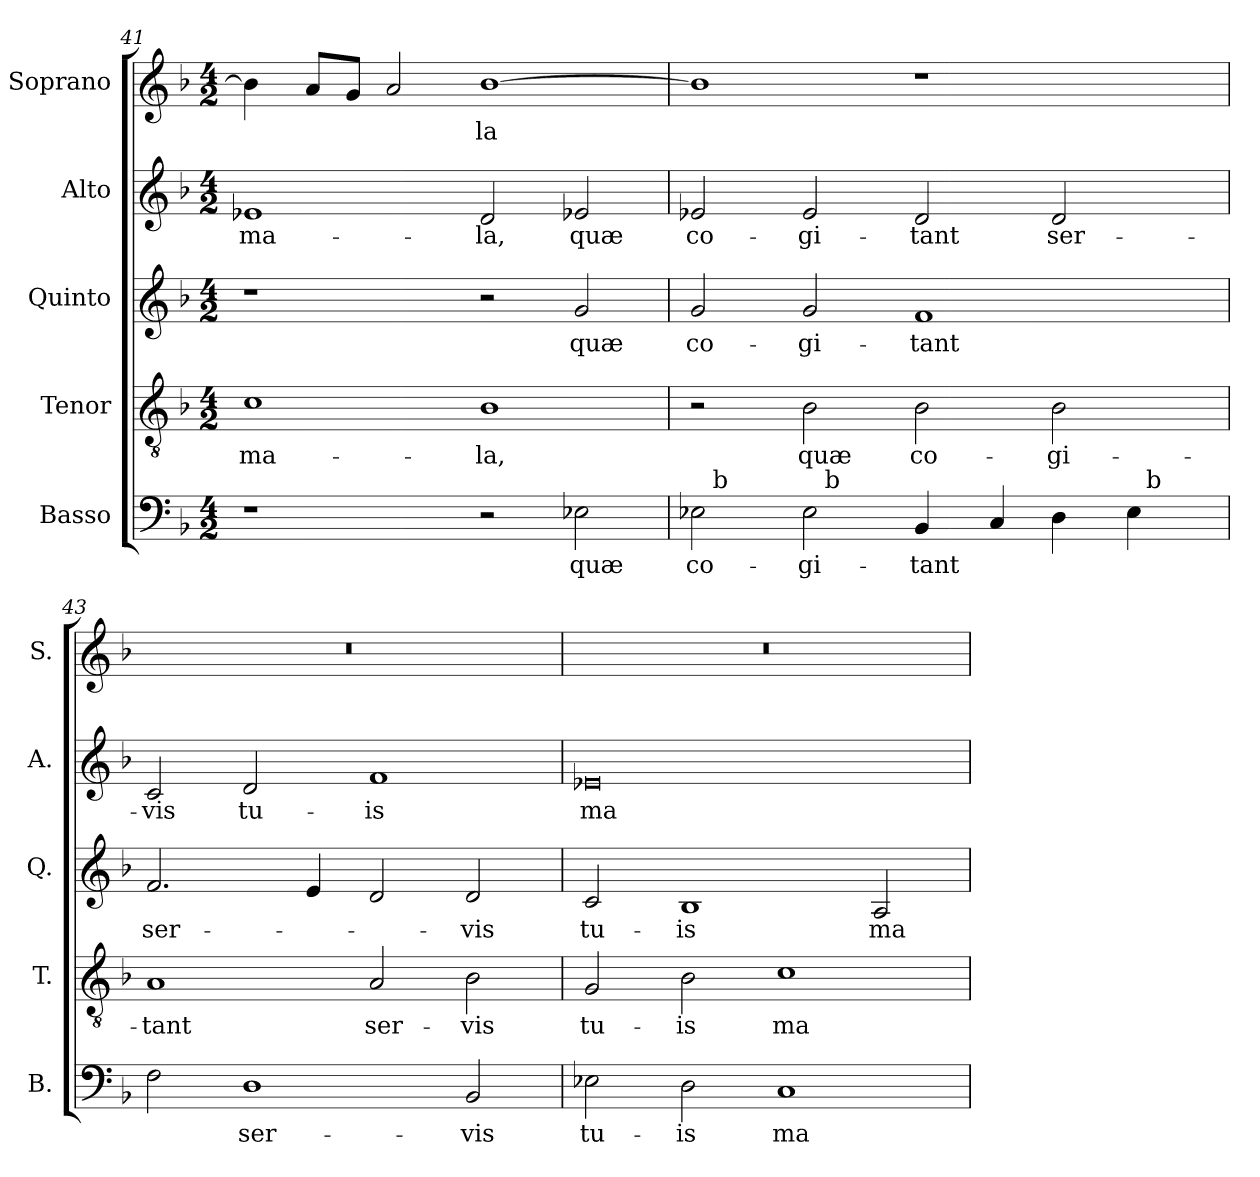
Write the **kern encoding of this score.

**kern	**text	**kern	**text	**kern	**text	**kern	**text	**kern	**text
*part5	*part5	*part4	*part4	*part3	*part3	*part2	*part2	*part1	*part1
*staff5	*staff5	*staff4	*staff4	*staff3	*staff3	*staff2	*staff2	*staff1	*staff1
*I"Basso	*	*I"Tenor	*	*I"Quinto	*	*I"Alto	*	*I"Soprano	*
*I'B.	*	*I'T.	*	*I'Q.	*	*I'A.	*	*I'S.	*
*clefF4	*	*clefGv2	*	*clefG2	*	*clefG2	*	*clefG2	*
*	*	*ITrd7c12	*	*	*	*	*	*	*
*k[b-]	*	*k[b-]	*	*k[b-]	*	*k[b-]	*	*k[b-]	*
*F:	*	*F:	*	*F:	*	*F:	*	*F:	*
*M4/2	*	*M4/2	*	*M4/2	*	*M4/2	*	*M4/2	*
=41	=41	=41	=41	=41	=41	=41	=41	=41	=41
!	!	!	!LO:LY:b:color=#000000	!	!	!	!	!	!
!	!	!	!	!	!	!	!LO:LY:b:color=#000000	!	!
1r	.	1Ci	ma-	1r	.	1e-Xi	ma-	4b-i\]	.
.	.	.	.	.	.	.	.	8ai/L	.
.	.	.	.	.	.	.	.	8gi/J	.
.	.	.	.	.	.	.	.	2ai/	.
!	!	!	!LO:LY:b:color=#000000	!	!	!	!	!	!
!	!	!	!	!	!	!	!LO:LY:b:color=#000000	!	!
!	!	!	!	!	!	!	!	!	!LO:LY:b:color=#000000
2r	.	1BB-i	-la,	2r	.	2di/	-la,	[1b-i	-la
!	!LO:LY:b:color=#000000	!	!	!	!	!	!	!	!
!	!	!	!	!	!LO:LY:b:color=#000000	!	!	!	!
!	!	!	!	!	!	!	!LO:LY:b:color=#000000	!	!
2E-Xi\	quæ	.	.	2gi/	quæ	2e-Xi/	quæ	.	.
!!LO:LB:g=z
=42	=42	=42	=42	=42	=42	=42	=42	=42	=42
!	!LO:LY:b:color=#000000	!	!	!	!	!	!	!	!
!	!	!	!	!	!LO:LY:b:color=#000000	!	!	!	!
!	!	!	!	!	!	!	!LO:LY:b:color=#000000	!	!
*^	*	*	*	*	*	*	*	*	*
*	*^	*	*	*	*	*	*	*	*	*
2E-i\	32ryy	2ryy	co-	2r	.	2gi/	co-	2e-Xi/	co-	1b-i]	.
.	256ryy	.	.	.	.	.	.	.	.	.	.
!	!LO:TX:a:t=b	!	!	!	!	!	!	!	!	!	!
.	1ryy	.	.	.	.	.	.	.	.	.	.
!	!	!	!LO:LY:b:color=#000000	!	!	!	!	!	!	!	!
!	!	!	!	!	!LO:LY:b:color=#000000	!	!	!	!	!	!
!	!	!	!	!	!	!	!LO:LY:b:color=#000000	!	!	!	!
!	!	!	!	!	!	!	!	!	!LO:LY:b:color=#000000	!	!
2E-i\	.	32ryy	-gi-	2BB-i\	quæ	2gi/	-gi-	2e-i/	-gi-	.	.
.	.	256ryy	.	.	.	.	.	.	.	.	.
!	!	!LO:TX:a:t=b	!	!	!	!	!	!	!	!	!
.	.	1ryy	.	.	.	.	.	.	.	.	.
!	!	!	!LO:LY:b:color=#000000	!	!	!	!	!	!	!	!
!	!	!	!	!	!LO:LY:b:color=#000000	!	!	!	!	!	!
!	!	!	!	!	!	!	!LO:LY:b:color=#000000	!	!	!	!
!	!	!	!	!	!	!	!	!	!LO:LY:b:color=#000000	!	!
4BB-i/	.	.	-tant	2BB-i\	co-	1fi	-tant	2di/	-tant	1r	.
.	2ryy	.	.	.	.	.	.	.	.	.	.
4Ci/	.	.	.	.	.	.	.	.	.	.	.
!	!	!	!	!	!LO:LY:b:color=#000000	!	!	!	!	!	!
!	!	!	!	!	!	!	!	!	!LO:LY:b:color=#000000	!	!
4Di\	.	.	.	2BB-i\	-gi-	.	.	2di/	ser-	.	.
.	4ryy	4ryy	.	.	.	.	.	.	.	.	.
4E-i\	.	.	.	.	.	.	.	.	.	.	.
!	!LO:TX:a:t=b	!	!	!	!	!	!	!	!	!	!
.	8ryy	8ryy	.	.	.	.	.	.	.	.	.
.	16ryy	16ryy	.	.	.	.	.	.	.	.	.
.	64..ryy	64..ryy	.	.	.	.	.	.	.	.	.
*v	*v	*v	*	*	*	*	*	*	*	*	*
=43	=43	=43	=43	=43	=43	=43	=43	=43	=43
*^	*	*	*	*	*	*	*	*	*
*	*^	*	*	*	*	*	*	*	*	*
!	!	!	!	!	!LO:LY:b:color=#000000	!	!	!	!	!	!
*v	*v	*v	*	*	*	*	*	*	*	*	*
*^	*	*	*	*	*	*	*	*	*
*	*^	*	*	*	*	*	*	*	*	*
!	!	!	!	!	!	!	!LO:LY:b:color=#000000	!	!	!	!
*v	*v	*v	*	*	*	*	*	*	*	*	*
*^	*	*	*	*	*	*	*	*	*
*	*^	*	*	*	*	*	*	*	*	*
!	!	!	!	!	!	!	!	!	!LO:LY:b:color=#000000	!LO:N:vis=1	!
*v	*v	*v	*	*	*	*	*	*	*	*	*
2Fi\	.	1AAi	-tant	2.fi/	ser-	2ci/	-vis	0r	.
!	!LO:LY:b:color=#000000	!	!	!	!	!	!	!	!
!	!	!	!	!	!	!	!LO:LY:b:color=#000000	!	!
1Di	ser-	.	.	.	.	2di/	tu-	.	.
.	.	.	.	4ei/	.	.	.	.	.
!	!	!	!LO:LY:b:color=#000000	!	!	!	!	!	!
!	!	!	!	!	!	!	!LO:LY:b:color=#000000	!	!
.	.	2AAi/	ser-	2di/	.	1fi	-is	.	.
!	!LO:LY:b:color=#000000	!	!	!	!	!	!	!	!
!	!	!	!LO:LY:b:color=#000000	!	!	!	!	!	!
!	!	!	!	!	!LO:LY:b:color=#000000	!	!	!	!
2BB-i/	-vis	2BB-i\	-vis	2di/	-vis	.	.	.	.
=44	=44	=44	=44	=44	=44	=44	=44	=44	=44
!	!LO:LY:b:color=#000000	!	!	!	!	!	!	!	!
!	!	!	!LO:LY:b:color=#000000	!	!	!	!	!	!
!	!	!	!	!	!LO:LY:b:color=#000000	!	!	!	!
!	!	!	!	!	!	!	!LO:LY:b:color=#000000	!LO:N:vis=1	!
2E-Xi\	tu-	2GGi/	tu-	2ci/	tu-	0e-Xi	ma-	0r	.
!	!LO:LY:b:color=#000000	!	!	!	!	!	!	!	!
!	!	!	!LO:LY:b:color=#000000	!	!	!	!	!	!
!	!	!	!	!	!LO:LY:b:color=#000000	!	!	!	!
2Di\	-is	2BB-i\	-is	1B-i	-is	.	.	.	.
!	!LO:LY:b:color=#000000	!	!	!	!	!	!	!	!
!	!	!	!LO:LY:b:color=#000000	!	!	!	!	!	!
1Ci	ma-	1Ci	ma-	.	.	.	.	.	.
!	!	!	!	!	!LO:LY:b:color=#000000	!	!	!	!
.	.	.	.	2Ai/	ma-	.	.	.	.
=	=	=	=	=	=	=	=	=	=
*-	*-	*-	*-	*-	*-	*-	*-	*-	*-
